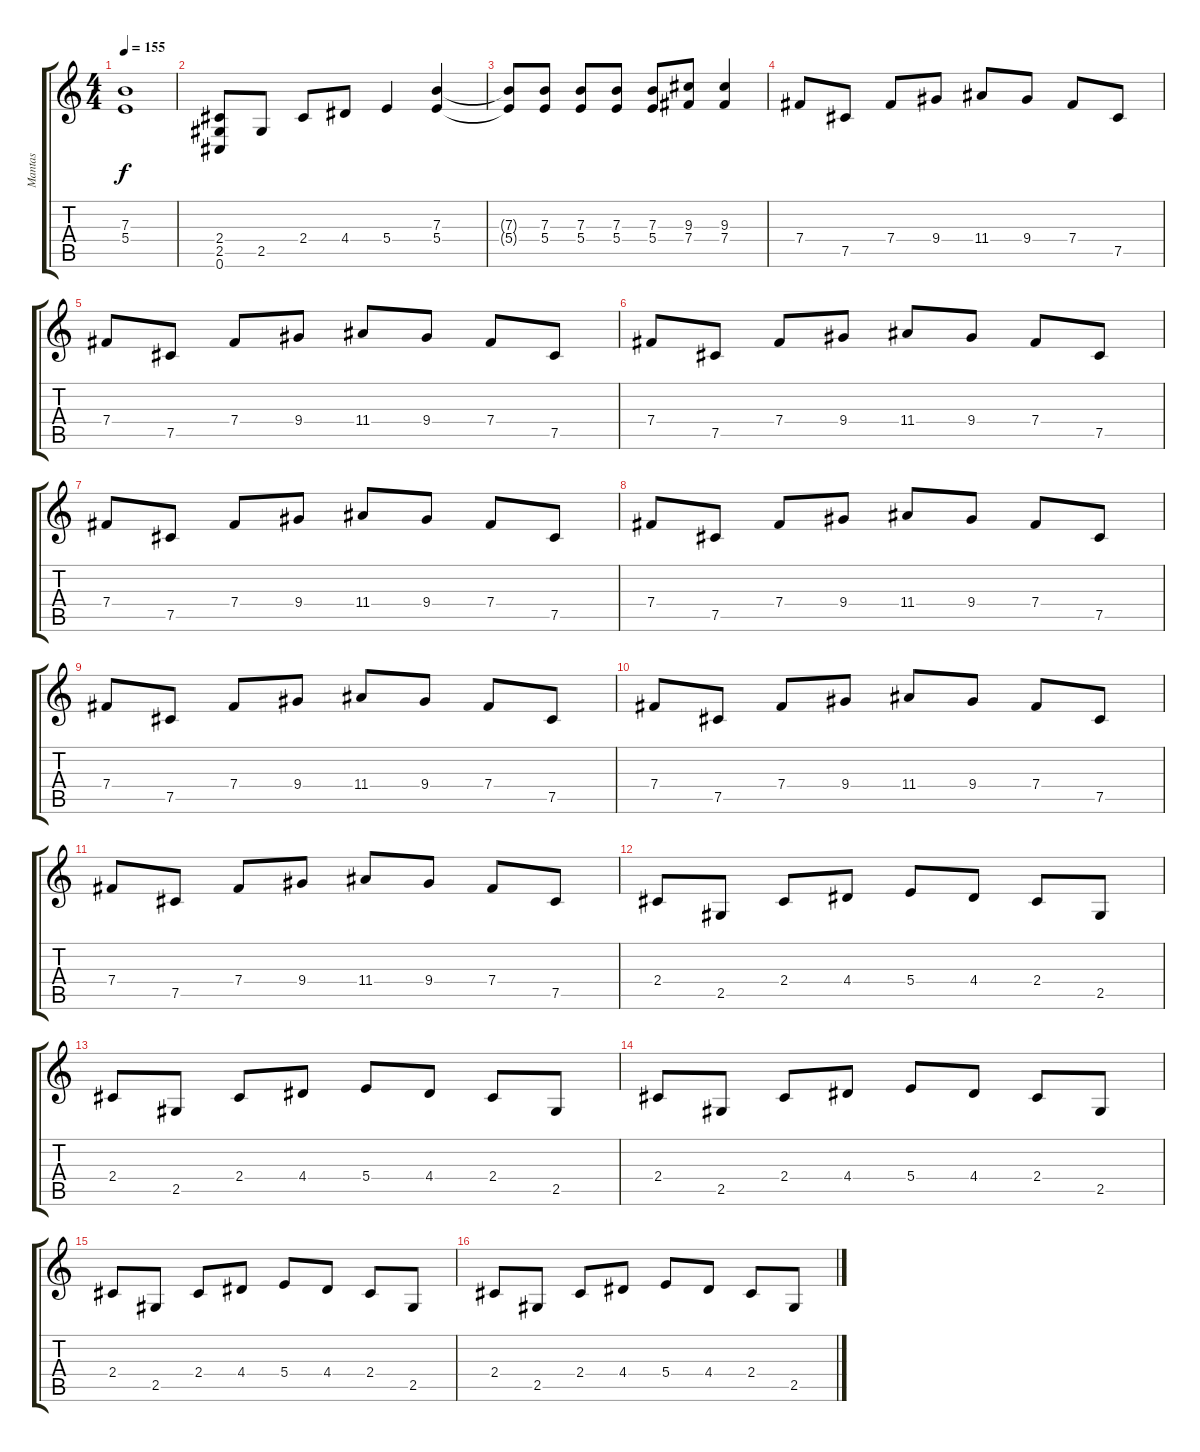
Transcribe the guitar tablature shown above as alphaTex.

\track ("Mantas" "Mantas") {instrument acousticguitarsteel}
\staff {score tabs}
\tuning (Db4 Ab3 E3 B2 Gb2 Db2) {hide}
\ts (4 4)
\tempo 155
\clef g2
\ks c
(7.3{t} 5.4{t}).1{dy f} |
(2.4 2.5 0.6).8 2.5.8 2.4.8 4.4.8 5.4.4 (7.3 5.4).4 |
(7.3{t} 5.4{t}).8 (7.3 5.4).8 (7.3 5.4).8 (7.3 5.4).8 (7.3 5.4).8 (9.3 7.4).8 (9.3 7.4).4 |
7.4.8 7.5.8 7.4.8 9.4.8 11.4.8 9.4.8 7.4.8 7.5.8 |
7.4.8 7.5.8 7.4.8 9.4.8 11.4.8 9.4.8 7.4.8 7.5.8 |
7.4.8 7.5.8 7.4.8 9.4.8 11.4.8 9.4.8 7.4.8 7.5.8 |
7.4.8 7.5.8 7.4.8 9.4.8 11.4.8 9.4.8 7.4.8 7.5.8 |
7.4.8 7.5.8 7.4.8 9.4.8 11.4.8 9.4.8 7.4.8 7.5.8 |
7.4.8 7.5.8 7.4.8 9.4.8 11.4.8 9.4.8 7.4.8 7.5.8 |
7.4.8 7.5.8 7.4.8 9.4.8 11.4.8 9.4.8 7.4.8 7.5.8 |
7.4.8 7.5.8 7.4.8 9.4.8 11.4.8 9.4.8 7.4.8 7.5.8 |
2.4.8 2.5.8 2.4.8 4.4.8 5.4.8 4.4.8 2.4.8 2.5.8 |
2.4.8 2.5.8 2.4.8 4.4.8 5.4.8 4.4.8 2.4.8 2.5.8 |
2.4.8 2.5.8 2.4.8 4.4.8 5.4.8 4.4.8 2.4.8 2.5.8 |
2.4.8 2.5.8 2.4.8 4.4.8 5.4.8 4.4.8 2.4.8 2.5.8 |
2.4.8 2.5.8 2.4.8 4.4.8 5.4.8 4.4.8 2.4.8 2.5.8
